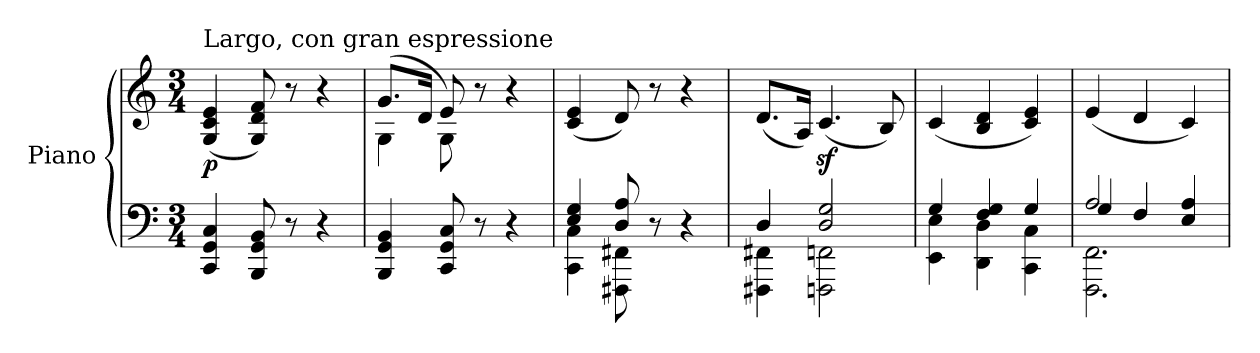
**kern	**kern	**dynam
*part1	*part1	*part1
*staff2	*staff1	*staff1/2
*I"Piano	*	*
*I'Pno	*	*
*clefF4	*clefG2	*
*k[]	*k[]	*
*C:	*C:	*
*M3/4	*M3/4	*
=1	=1	=1
!	!LO:TX:a:t=Largo, con gran espressione	!
!	!	!LO:DY:b
4CC/ 4GG/ 4C/	(4G/ 4c/ 4e/	p
8BBB/ 8GG/ 8BB/	8G/ 8d/ 8f/)	.
8r	8r	.
4r	4r	.
=2	=2	=2
*	*^	*
4BBB/ 4GG/ 4BB/	(8.g/L	4G\	.
.	16d/Jk	.	.
8CC/ 8GG/ 8C/	8e/)	8G\	.
8r	8r	4.ryy	.
4r	4r	.	.
*	*v	*v	*
=3	=3	=3
*^	*	*
4E/ 4G/	4CC\ 4C\	(4c/ 4e/	.
8D/ 8A/	8FFF#X\ 8FF#X\	8d/)	.
4.ryy	8r	8r	.
.	4r	4r	.
=4	=4	=4	=4
4D/	4FFF#X\ 4FF#X\	(8.d/L	.
.	.	16A/Jk)	.
2D/ 2G/	2FFFn\ 2FFn\	(4.cz</	.
.	.	8B/)	.
=5	=5	=5	=5
4G/	4EE\ 4E\	(4c/	.
4F/ 4G/	4DD\ 4D\	4B/ 4d/	.
4G/	4CC\ 4C\	4c/ 4e/)	.
=6	=6	=6	=6
*	*^	*	*
2A/	4G/	2.FFF\ 2.FF\	(4e/	.
.	4F/	.	4d/	.
4ryy	4E/ 4A/	.	4c/)	.
*v	*v	*v	*	*
=	=	=
*-	*-	*-
